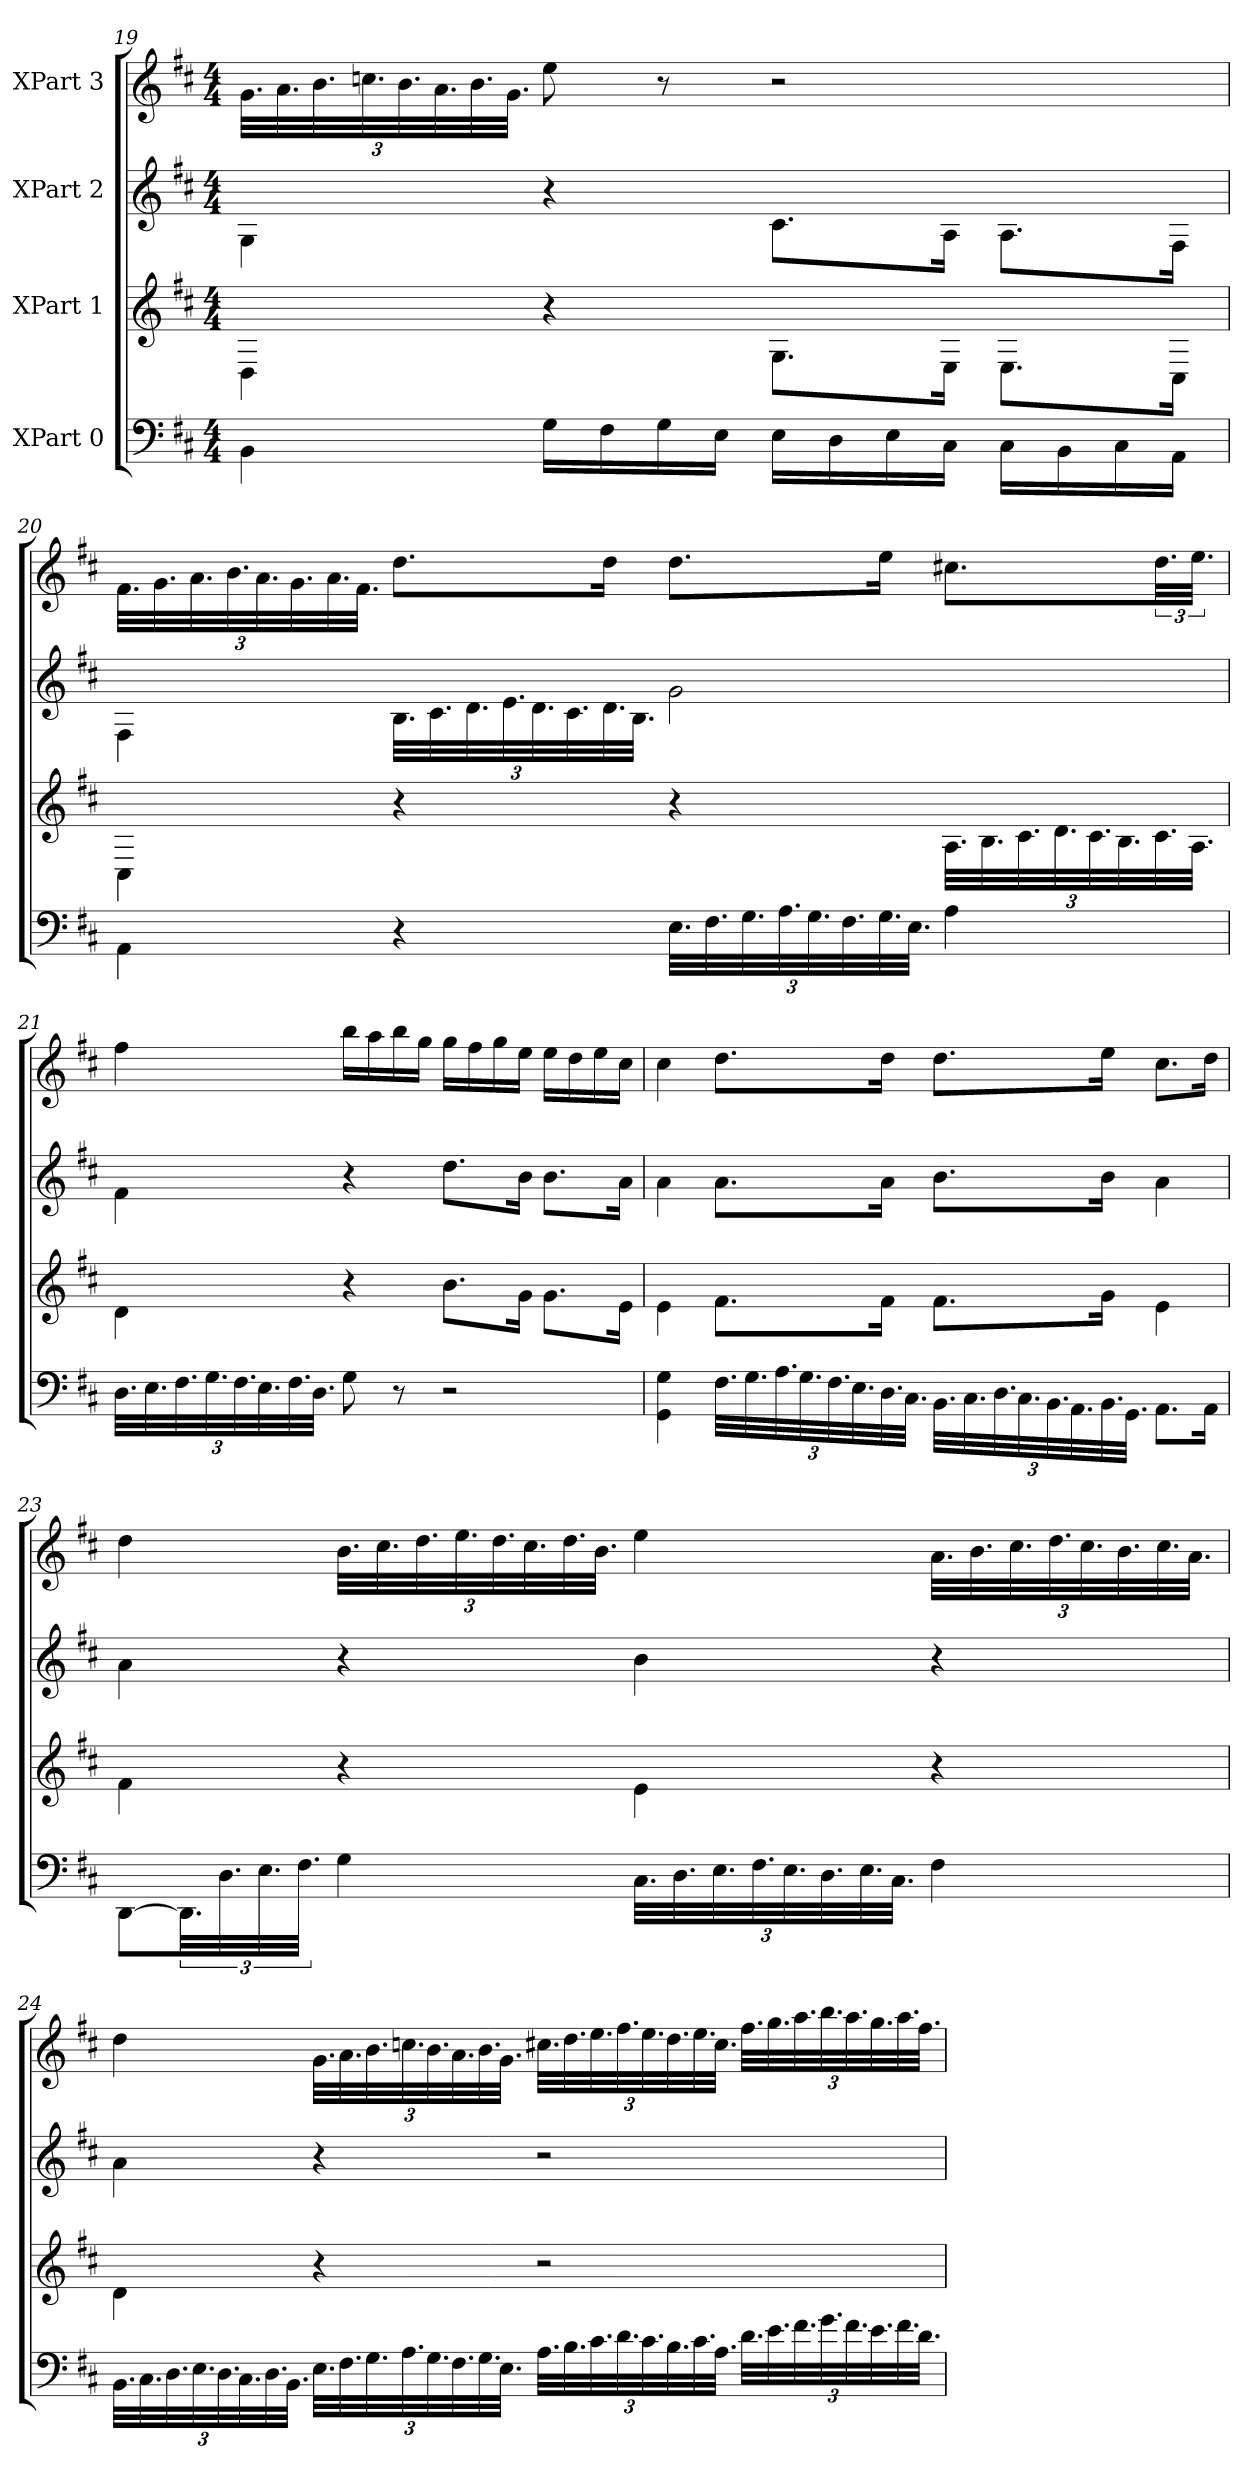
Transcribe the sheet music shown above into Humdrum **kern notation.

**kern	**kern	**kern	**kern
*part4	*part3	*part2	*part1
*staff4	*staff3	*staff2	*staff1
*I"XPart 0	*I"XPart 1	*I"XPart 2	*I"XPart 3
*clefF4	*clefG2	*clefG2	*clefG2
*k[f#c#]	*k[f#c#]	*k[f#c#]	*k[f#c#]
*M4/4	*M4/4	*M4/4	*M4/4
=19	=19	=19	=19
4BB\	4D\	4G\	48.g\L
.	.	.	48.a\
.	.	.	48.b\
.	.	.	48.ccn\
.	.	.	48.b\
.	.	.	48.a\
.	.	.	48.b\
.	.	.	48.g\J
16G\L	4r	4r	8ee\
16F#\	.	.	.
16G\	.	.	8r
16E\J	.	.	.
16E\L	8.G\L	8.c#\L	2r
16D\	.	.	.
16E\	.	.	.
16C#\J	16E\J	16A\J	.
16C#\L	8.E\L	8.A\L	.
16BB\	.	.	.
16C#\	.	.	.
16AA\J	16C#\J	16F#\J	.
=20	=20	=20	=20
4AA\	4C#\	4F#\	48.f#\L
.	.	.	48.g\
.	.	.	48.a\
.	.	.	48.b\
.	.	.	48.a\
.	.	.	48.g\
.	.	.	48.a\
.	.	.	48.f#\J
4r	4r	48.B\L	8.dd\L
.	.	48.c#\	.
.	.	48.d\	.
.	.	48.e\	.
.	.	48.d\	.
.	.	48.c#\	.
.	.	48.d\	16dd\J
.	.	48.B\J	.
48.E\L	4r	2g\	8.dd\L
48.F#\	.	.	.
48.G\	.	.	.
48.A\	.	.	.
48.G\	.	.	.
48.F#\	.	.	.
48.G\	.	.	16ee\J
48.E\J	.	.	.
4A\	48.A\L	.	8.cc#X\L
.	48.B\	.	.
.	48.c#\	.	.
.	48.d\	.	.
.	48.c#\	.	.
.	48.B\	.	.
.	48.c#\	.	48.dd\
.	48.A\J	.	48.ee\J
=21	=21	=21	=21
48.D\L	4d\	4f#\	4ff#\
48.E\	.	.	.
48.F#\	.	.	.
48.G\	.	.	.
48.F#\	.	.	.
48.E\	.	.	.
48.F#\	.	.	.
48.D\J	.	.	.
8G\	4r	4r	16bb\L
.	.	.	16aa\
8r	.	.	16bb\
.	.	.	16gg\J
2r	8.b\L	8.dd\L	16gg\L
.	.	.	16ff#\
.	.	.	16gg\
.	16g\J	16b\J	16ee\J
.	8.g\L	8.b\L	16ee\L
.	.	.	16dd\
.	.	.	16ee\
.	16e\J	16a\J	16cc#\J
=22	=22	=22	=22
4GG\ 4G\	4e\	4a\	4cc#\
48.F#\L	8.f#\L	8.a\L	8.dd\L
48.G\	.	.	.
48.A\	.	.	.
48.G\	.	.	.
48.F#\	.	.	.
48.E\	.	.	.
48.D\	16f#\J	16a\J	16dd\J
48.C#\J	.	.	.
48.BB\L	8.f#\L	8.b\L	8.dd\L
48.C#\	.	.	.
48.D\	.	.	.
48.C#\	.	.	.
48.BB\	.	.	.
48.AA\	.	.	.
48.BB\	16g\J	16b\J	16ee\J
48.GG\J	.	.	.
8.AA\L	4e\	4a\	8.cc#\L
16AA\J	.	.	16dd\J
=23	=23	=23	=23
[8DD\L	4f#\	4a\	4dd\
48.DD\]	.	.	.
48.D\	.	.	.
48.E\	.	.	.
48.F#\J	.	.	.
4G\	4r	4r	48.b\L
.	.	.	48.cc#\
.	.	.	48.dd\
.	.	.	48.ee\
.	.	.	48.dd\
.	.	.	48.cc#\
.	.	.	48.dd\
.	.	.	48.b\J
48.C#\L	4e\	4b\	4ee\
48.D\	.	.	.
48.E\	.	.	.
48.F#\	.	.	.
48.E\	.	.	.
48.D\	.	.	.
48.E\	.	.	.
48.C#\J	.	.	.
4F#\	4r	4r	48.a\L
.	.	.	48.b\
.	.	.	48.cc#\
.	.	.	48.dd\
.	.	.	48.cc#\
.	.	.	48.b\
.	.	.	48.cc#\
.	.	.	48.a\J
=24	=24	=24	=24
48.BB\L	4d\	4a\	4dd\
48.C#\	.	.	.
48.D\	.	.	.
48.E\	.	.	.
48.D\	.	.	.
48.C#\	.	.	.
48.D\	.	.	.
48.BB\J	.	.	.
48.E\L	4r	4r	48.g\L
48.F#\	.	.	48.a\
48.G\	.	.	48.b\
48.A\	.	.	48.ccn\
48.G\	.	.	48.b\
48.F#\	.	.	48.a\
48.G\	.	.	48.b\
48.E\J	.	.	48.g\J
48.A\L	2r	2r	48.cc#X\L
48.B\	.	.	48.dd\
48.c#\	.	.	48.ee\
48.d\	.	.	48.ff#\
48.c#\	.	.	48.ee\
48.B\	.	.	48.dd\
48.c#\	.	.	48.ee\
48.A\J	.	.	48.cc#\J
48.d\L	.	.	48.ff#\L
48.e\	.	.	48.gg\
48.f#\	.	.	48.aa\
48.g\	.	.	48.bb\
48.f#\	.	.	48.aa\
48.e\	.	.	48.gg\
48.f#\	.	.	48.aa\
48.d\J	.	.	48.ff#\J
=	=	=	=
*-	*-	*-	*-
